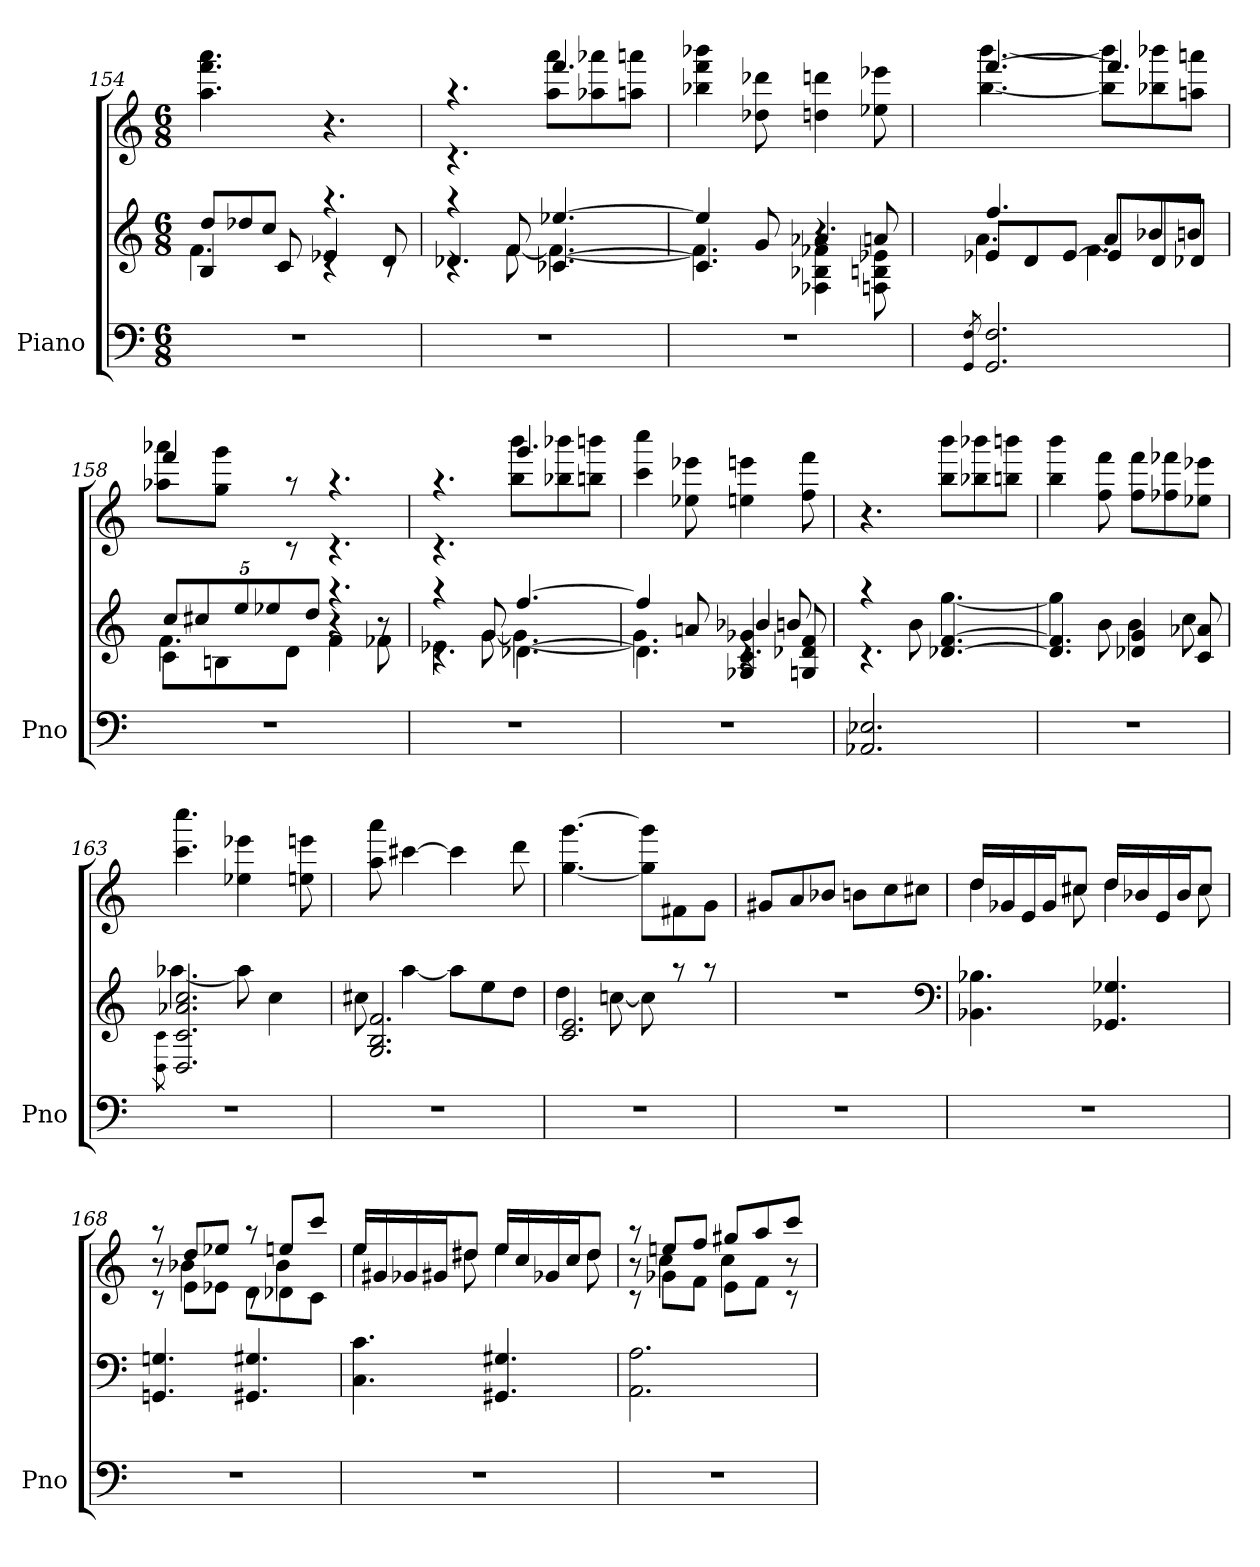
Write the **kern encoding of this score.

**kern	**kern	**kern
*part1	*part1	*part1
*staff3	*staff2	*staff1
*I"Piano	*	*
*I'Pno	*	*
*clefF4	*clefG2	*clefG2
*k[]	*k[]	*k[]
*M6/8	*M6/8	*M6/8
=154	=154	=154
*	*^	*
*	*	*^	*
2.r	4B/	4.f	8ddL	4.aa 4.fff 4.aaa
.	.	.	8dd-X	.
.	8c/	.	8ccJ	.
.	4e-X/	4rc	4.raa	4.r
.	8d/	8rc	.	.
=155	=155	=155	=155	=155
*	*	*	*	*^
2.r	4.d-X/	4rc	4raa	4.rc	4.raa
.	.	[8f	8f	.	.
.	[4.c-X/	4.f_	[4.ee-X	4.fff	8aa 8aaaL
.	.	.	.	.	8aa-X 8aaa-X
.	.	.	.	.	8aan 8aaanJ
*	*	*	*	*v	*v
=156	=156	=156	=156	=156
2.r	4.c-/]	4.f]	4ee-]	4bb-X 4fff 4bbb-X
.	.	.	8g	8dd-X 8ddd-X
.	4.r	4F-X 4B-X 4f-X	4a-X	4ddn 4dddn
.	.	8Fn 8Bn 8e-X	8an	8ee-X 8eee-X
=157	=157	=157	=157	=157
8qGG/ 8qF/	.	.	.	.
*	*	*	*	*^
2.GG] 2.F]	8e-X/L	4.a	4.ff	[4.fff	[4.bb [4.bbb
.	8d/	.	.	.	.
.	[8e-/J	.	.	.	.
.	8e-/L]	4.f	8aL	4.fff]	8bb] 8bbb]L
.	8d/	.	8b-X	.	8bb-X 8bbb-X
.	8d-X/J	.	8bnJ	.	8aan 8aaanJ
=158	=158	=158	=158	=158	=158
2.r	8c\L	4.f	40%3ccL	4fff	8aa-X 8aaa-XL
.	.	.	40%3cc#X	.	.
.	8Bn\	.	.	.	8gg 8gggJ
.	.	.	40%3ee	.	.
.	.	.	40%3ee-X	.	.
.	8d\J	.	.	8rc	8raa
.	.	.	40%3ddJ	.	.
.	4r	4f	4.raa	4.rc	4.raa
.	8r	8f-X	.	.	.
=159	=159	=159	=159	=159	=159
2.r	4.e-X\	4rc	4raa	4.rc	4.raa
.	.	[8g	8g	.	.
.	[4.d-X\	4.g_	[4.ff	4.ggg	8bb 8bbbL
.	.	.	.	.	8bb-X 8bbb-X
.	.	.	.	.	8bbn 8bbbnJ
*	*	*	*	*v	*v
=160	=160	=160	=160	=160
2.r	4.d-\]	4.g]	4ff]	4ccc 4cccc
.	.	.	8an	8ee-X 8eee-X
.	4G-X/ 4c/ 4g-X/	4.rc	4b-X	4een 4eeen
.	8Gn/ 8d-X/ 8f/	.	8bn	8ff 8fff
*	*	*v	*v	*
=161	=161	=161	=161
2.AA-X 2.E-X	4.rc	4raa	4.r
.	.	8b	.
.	[4.d-X [4.f	[4.gg	8bb 8bbbL
.	.	.	8bb-X 8bbb-X
.	.	.	8bbn 8bbbnJ
=162	=162	=162	=162
2.r	4.d-] 4.f]	4gg]	4bb 4bbb
.	.	8b	8ff 8fff
.	4d-X 4g	4b	8ff 8fffL
.	.	.	8ff-X 8fff-X
.	8c 8a-X	8cc	8ee-X 8eee-XJ
=163	=163	=163	=163
.	8qD\ 8qc\	.	.
2.r	2.D] 2.c] 2.a-X 2.cc	[4.aa-X	4.ccc 4.cccc
.	.	8aa-]	4ee-X 4eee-X
.	.	4cc	.
.	.	.	8een 8eeen
=164	=164	=164	=164
2.r	2.G 2.B 2.f	8cc#X	8aa 8aaa
.	.	[4aa	[4ccc#X
.	.	8aaL]	4ccc#]
.	.	8ee	.
.	.	8ddJ	8ddd
=165	=165	=165	=165
2.r	2.c 2.e	4dd	[4.gg [4.ggg
.	.	[8ccn	.
.	.	8cc]	8gg] 8ggg]L
.	.	8raa	8f#X
.	.	8raa	8gJ
*	*v	*v	*
=166	=166	=166
2.r	2.r	8g#XL
.	.	8a
.	.	8b-XJ
.	.	8bnL
.	.	8cc
.	.	8cc#XJ
*	*clefF4	*
=167	=167	=167
*	*	*^
2.r	4.BB-X 4.B-X	16ddLL	4dd
.	.	16g-X	.
.	.	16e	.
.	.	16g-J	.
.	.	8cc#XJ	8cc#X
.	4.GG-X 4.G-X	16ddLL	4dd
.	.	16b-X	.
.	.	16e	.
.	.	16b-J	.
.	.	8cc#J	8cc#
=168	=168	=168	=168
*	*	*	*^
2.r	4.GGn 4.Gn	8r	8rc	8raa
.	.	8e\L	4b-X	8ddL
.	.	8e-X\J	.	8ee-XJ
.	4.GG#X 4.G#X	8d\L	8rc	8raa
.	.	8d-X\	4b-	8eenL
.	.	8c\J	.	8cccJ
*	*	*	*v	*v
=169	=169	=169	=169
2.r	4.C 4.c	16eeLL	4ee
.	.	16g#X	.
.	.	16g-X	.
.	.	16g#XJ	.
.	.	8dd#XJ	8dd#X
.	4.GG#X 4.G#X	16eeLL	4ee
.	.	16cc	.
.	.	16g-X	.
.	.	16ccJ	.
.	.	8dd#J	8dd#
=170	=170	=170	=170
*	*	*	*^
2.r	2.AA 2.A	8r	8rc	8raa
.	.	8g-X\L	4cc	8eenL
.	.	8f\J	.	8ffJ
.	.	8e\L	4cc	8gg#XL
.	.	8f\J	.	8aa
.	.	8r	8rc	8cccJ
*	*	*v	*v	*v
=	=	=
*-	*-	*-
